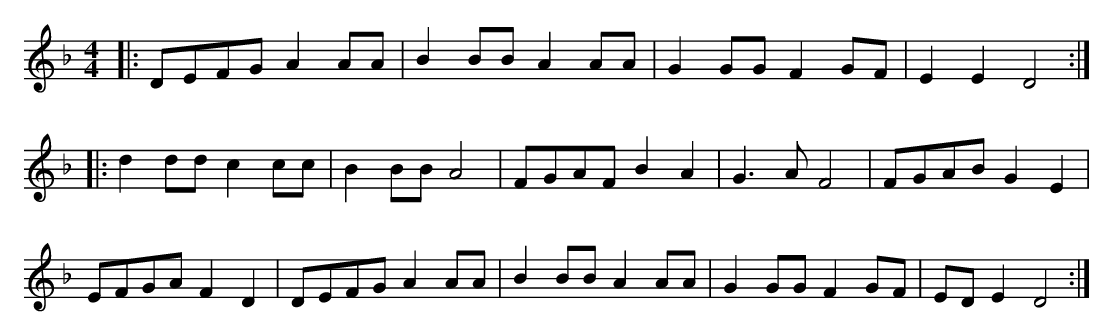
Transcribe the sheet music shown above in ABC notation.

X:1
M:4/4
K:Dmin
|:DEFG A2AA|B2BB A2AA|G2GG F2GF|E2E2 D4:|
|:d2dd c2cc|B2BB A4|FGAF B2A2|G3A F4|FGAB G2E2|
EFGA F2D2|DEFG A2AA|B2BBA2AA|G2GG F2GF|EDE2 D4:|
